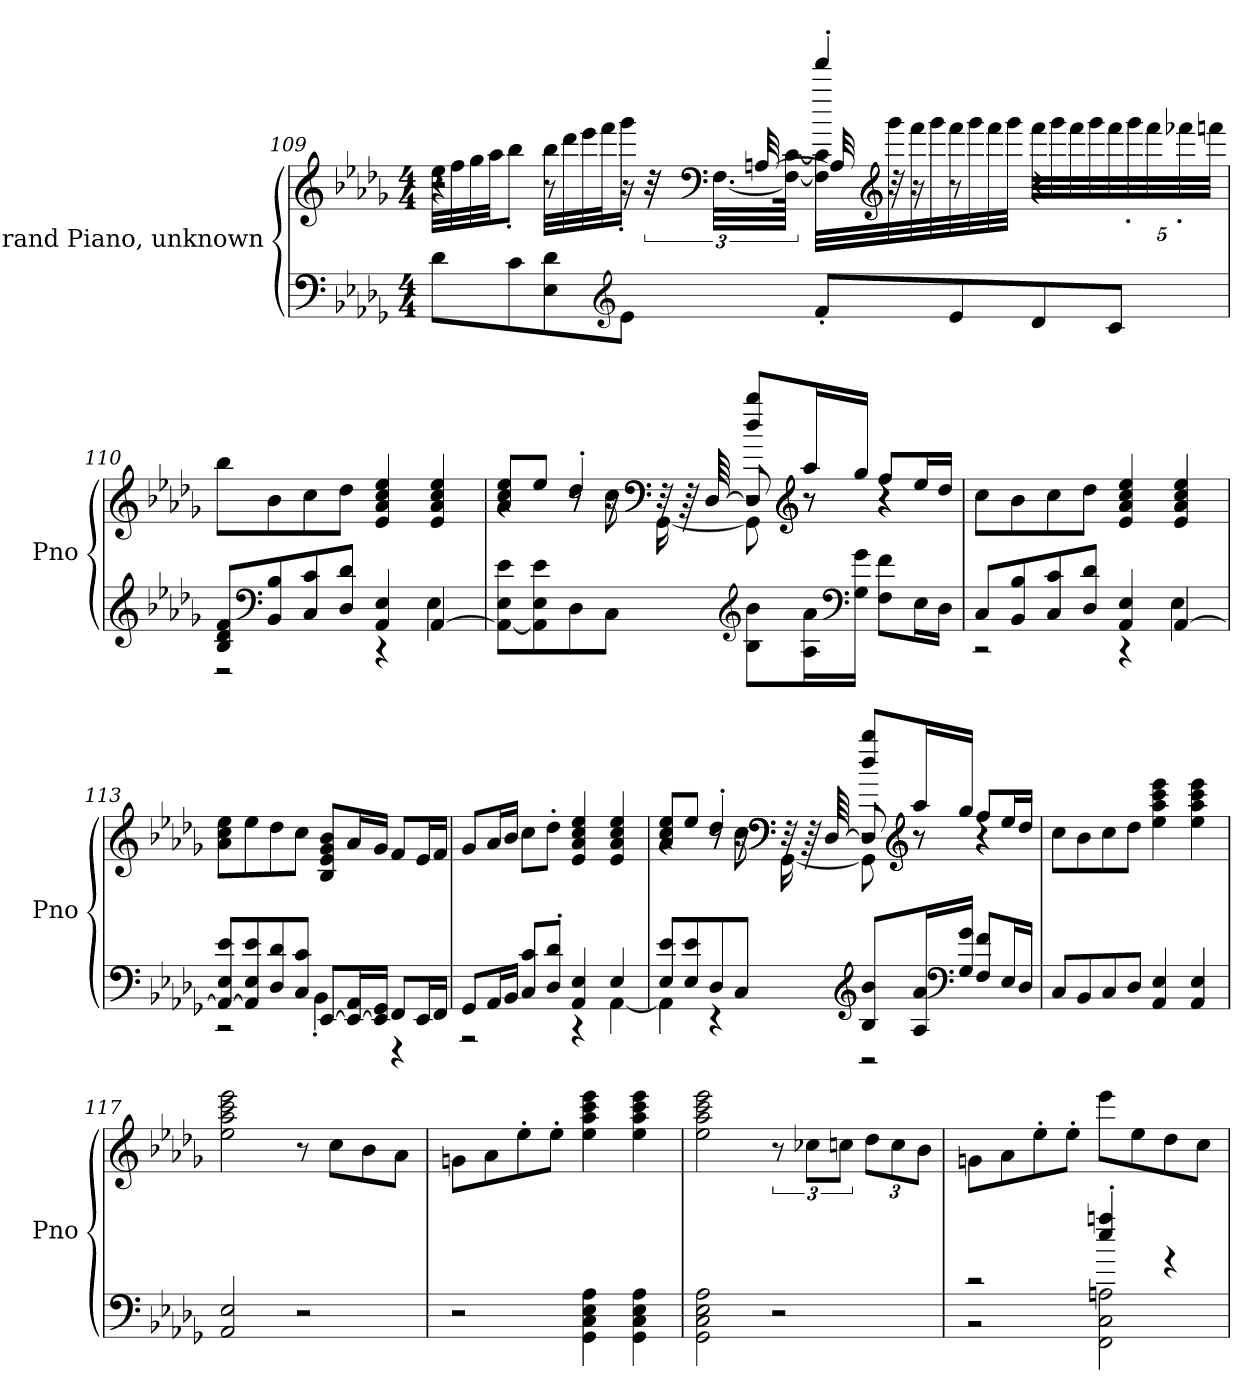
**kern	**kern
*part1	*part1
*staff2	*staff1
*I"Grand Piano, unknown	*
*I'Pno	*
!!LO:LB:g=z
*clefF4	*clefG2
*k[b-e-a-d-g-]	*k[b-e-a-d-g-]
*M4/4	*M4/4
=109	=109
*	*^
*	*	*^
8d-\L	2r	32ee-\LLL	4r
.	.	32ff\	.
.	.	32gg-\	.
.	.	32aa-\JJ	.
8c\	.	8bb-'\J	.
8E-\ 8d-\	.	32bb-\LLL	8r
.	.	32ddd-\	.
.	.	32eee-\	.
.	.	32fff\J	.
*clefG2	*	*	*
8e-\J	.	16ggg-'\JJ	16r
.	.	48r	32r
*	*clefF4	*	*
.	.	[48.F\LLL	.
.	.	.	[32An/
.	.	96F\_ [96c\JJJk	.
8f'/L	4fff'/	32F\] 32c\]LLL	32A/]
*	*clefG2	*	*
.	.	32ggg-\	32r
.	.	32fff\	16r
.	.	32ggg-\	.
8e-/	.	32fff\	8r
.	.	32ggg-\	.
.	.	32fff\	.
.	.	32ggg-\JJJ	.
8d-/	4r	32fff\LLL	4r
.	.	32ggg-\	.
.	.	32fff\	.
.	.	32ggg-\	.
*	*	*Xbrackettup	*
8c/J	.	40fff\	.
.	.	40ggg-'\	.
.	.	40fff\	.
.	.	40fff-X'\	.
.	.	40fffn\JJJ	.
*	*v	*v	*v
!!LO:LB:g=z
=110	=110
*^	*
8B-/ 8d-/ 8f/L	2r	8bb-\L
*clefF4	*	*
8BB-/ 8B-/	.	8b-\
8C/ 8c/	.	8cc\
8D-/ 8d-/J	.	8dd-\J
4AA-/ 4E-/	4r	4e-/ 4a-/ 4cc/ 4ee-/
[4AA-/	4E-\	4e-/ 4a-/ 4cc/ 4ee-/
*v	*v	*
=111	=111
*	*^
*	*	*^
*	*	*	*^
8AA-\_ 8E-\ 8e-\L	8a-/ 8cc/ 8ee-/L	4r	4r	4r
8AA-\] 8E-\ 8e-\	8ee-/J	.	.	.
8D-\	4dd-'/	8r	8r	8r
8C\J	.	8cc\	16r	16r
*	*clefF4	*	*	*
.	.	.	32r	[16GG-\
.	.	.	64r	.
.	.	.	[64D-/	.
*clefG2	*	*	*	*
8B-\ 8b-\L	8dd-/ 8bb-/L	2r	8D-/]	8GG-\]
*	*clefG2	*	*	*
16A-\ 16a-\L	16aa-/L	.	8r	8r
*clefF4	*	*	*	*
16G-\ 16g-\JJ	16gg-/JJ	.	.	.
8F\ 8f\L	8ff/L	.	4r	4r
16E-\L	16ee-/L	.	.	.
16D-\JJ	16dd-/JJ	.	.	.
*	*v	*v	*v	*v
=112	=112
*^	*
8C/L	2r	8cc\L
8BB-/ 8B-/	.	8b-\
8C/ 8c/	.	8cc\
8D-/ 8d-/J	.	8dd-\J
4AA-/ 4E-/	4r	4e-/ 4a-/ 4cc/ 4ee-/
[4AA-/	4E-\	4e-/ 4a-/ 4cc/ 4ee-/
!!LO:LB:g=z
=113	=113	=113
8AA-/_ 8E-/ 8e-/L	2r	8a-\ 8cc\ 8ee-\L
8AA-/] 8E-/ 8e-/	.	8ee-\
8D-/ 8d-/	.	8dd-\
8C/ 8c/J	.	8cc\J
[8EE-/L	4BB-'\	8B-/ 8e-/ 8g-/ 8b-/L
16EE-/_ 16AA-/L	.	16a-/L
16EE-/] 16GG-/JJ	.	16g-/JJ
8FF/L	4r	8f/L
16EE-/L	.	16e-/L
16FF/JJ	.	16f/JJ
=114	=114	=114
8GG-/L	2r	8g-/L
16AA-/L	.	16a-/L
16BB-/JJ	.	16b-/JJ
8C/ 8c/L	.	8cc\L
8D-/' 8d-/'J	.	8dd-'\J
4AA-/ 4E-/	4r	4e-/ 4a-/ 4cc/ 4ee-/
4E-/	[4AA-\	4e-/ 4a-/ 4cc/ 4ee-/
=115	=115	=115
*	*	*^
*	*	*	*^
*	*	*	*	*^
8E-/ 8e-/L	4AA-\]	8a-/ 8cc/ 8ee-/L	4r	4r	4r
8E-/ 8e-/	.	8ee-/J	.	.	.
8D-/	4r	4dd-'/	8r	8r	8r
8C/J	.	.	8cc\	16r	16r
*	*	*clefF4	*	*	*
.	.	.	.	32r	[16GG-\
.	.	.	.	64r	.
.	.	.	.	[64D-/	.
*clefG2	*	*	*	*	*
8B-/ 8b-/L	2r	8dd-/ 8bb-/L	2r	8D-/]	8GG-\]
*	*	*clefG2	*	*	*
16A-/ 16a-/L	.	16aa-/L	.	8r	8r
*clefF4	*	*	*	*	*
16G-/ 16g-/JJ	.	16gg-/JJ	.	.	.
8F/ 8f/L	.	8ff/L	.	4r	4r
16E-/L	.	16ee-/L	.	.	.
16D-/JJ	.	16dd-/JJ	.	.	.
*v	*v	*	*	*	*
*	*v	*v	*v	*v
!!LO:PB:g=z
=116	=116
8C/L	8cc\L
8BB-/	8b-\
8C/	8cc\
8D-/J	8dd-\J
4AA-/ 4E-/	4ee-\ 4aa-\ 4ccc\ 4eee-\
4AA-/ 4E-/	4ee-\ 4aa-\ 4ccc\ 4eee-\
=117	=117
2AA-/ 2E-/	2ee-\ 2aa-\ 2ccc\ 2eee-\
2r	8r
.	8cc\L
.	8b-\
.	8a-\J
=118	=118
2r	8gn\L
.	8a-\
.	8ee-'\
.	8ee-'\J
4GG-\ 4C\ 4E-\ 4A-\	4ee-\ 4aa-\ 4ccc\ 4eee-\
4GG-\ 4C\ 4E-\ 4A-\	4ee-\ 4aa-\ 4ccc\ 4eee-\
=119	=119
2GG-\ 2C\ 2E-\ 2A-\	2ee-\ 2aa-\ 2ccc\ 2eee-\
*	*brackettup
2r	12r
.	12cc-X\L
.	12ccn\J
*	*Xbrackettup
.	12dd-\L
.	12cc\
.	12b-\J
=120	=120
*^	*
2r	2r	8gn\L
.	.	8a-\
.	.	8ee-'\
.	.	8ee-'\J
4ee-/' 4aan/'	2FF\ 2C\ 2An\	8eee-\L
.	.	8ee-\
4r	.	8dd-\
.	.	8cc\J
*v	*v	*
=	=
*-	*-
